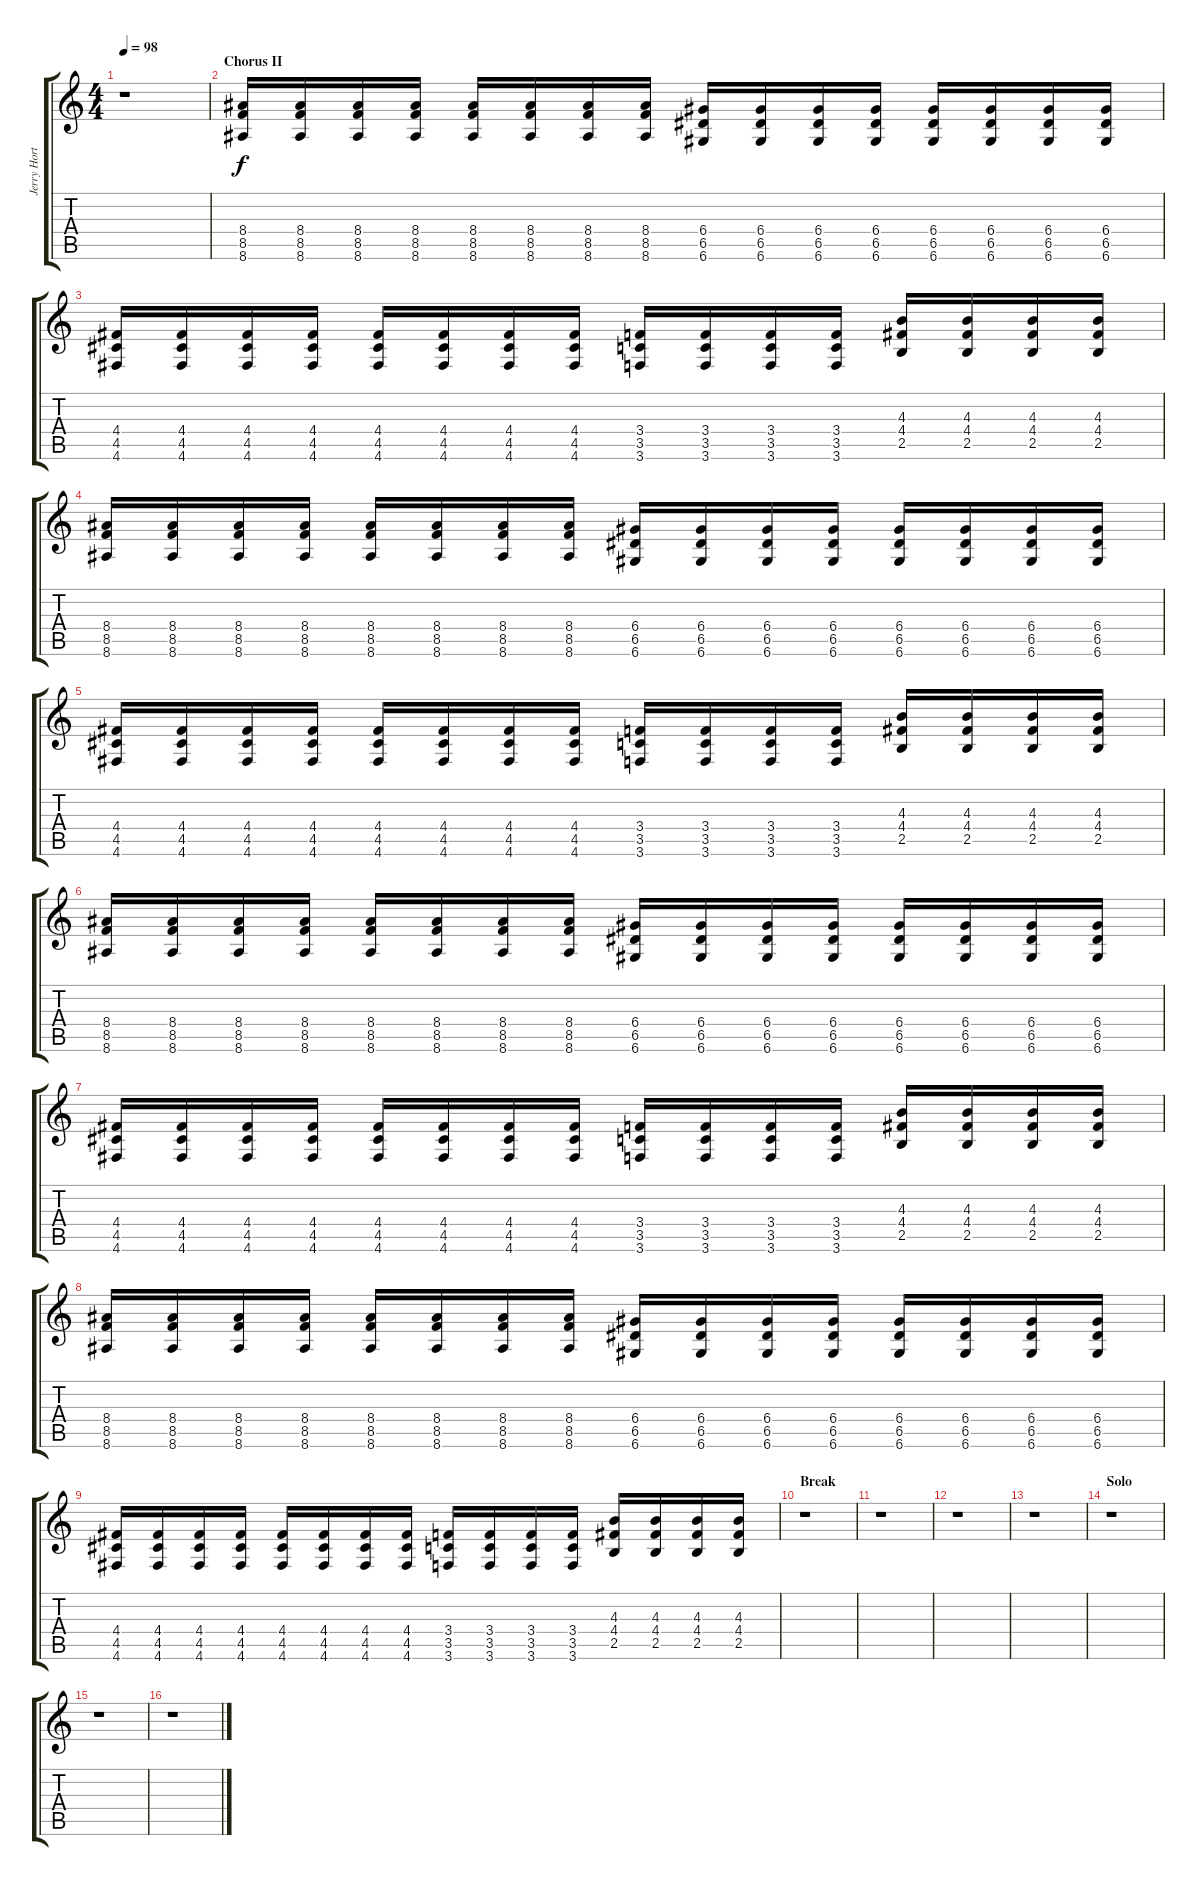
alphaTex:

\track ("Jerry Horton - 2nd Guitar" "Jerry Hort") {instrument overdrivenguitar}
\staff {score tabs}
\tuning (E4 B3 G3 D3 A2 D2) {hide}
\ts (4 4)
\tempo 98
\clef g2
\ks c
r.1{dy f} |
\section ("" "Chorus II")
(8.4 8.5 8.6).16 (8.4 8.5 8.6).16 (8.4 8.5 8.6).16 (8.4 8.5 8.6).16 (8.4 8.5 8.6).16 (8.4 8.5 8.6).16 (8.4 8.5 8.6).16 (8.4 8.5 8.6).16 (6.4 6.5 6.6).16 (6.4 6.5 6.6).16 (6.4 6.5 6.6).16 (6.4 6.5 6.6).16 (6.4 6.5 6.6).16 (6.4 6.5 6.6).16 (6.4 6.5 6.6).16 (6.4 6.5 6.6).16 |
(4.4 4.5 4.6).16 (4.4 4.5 4.6).16 (4.4 4.5 4.6).16 (4.4 4.5 4.6).16 (4.4 4.5 4.6).16 (4.4 4.5 4.6).16 (4.4 4.5 4.6).16 (4.4 4.5 4.6).16 (3.4 3.5 3.6).16 (3.4 3.5 3.6).16 (3.4 3.5 3.6).16 (3.4 3.5 3.6).16 (4.3 4.4 2.5).16 (4.3 4.4 2.5).16 (4.3 4.4 2.5).16 (4.3 4.4 2.5).16 |
(8.4 8.5 8.6).16 (8.4 8.5 8.6).16 (8.4 8.5 8.6).16 (8.4 8.5 8.6).16 (8.4 8.5 8.6).16 (8.4 8.5 8.6).16 (8.4 8.5 8.6).16 (8.4 8.5 8.6).16 (6.4 6.5 6.6).16 (6.4 6.5 6.6).16 (6.4 6.5 6.6).16 (6.4 6.5 6.6).16 (6.4 6.5 6.6).16 (6.4 6.5 6.6).16 (6.4 6.5 6.6).16 (6.4 6.5 6.6).16 |
(4.4 4.5 4.6).16 (4.4 4.5 4.6).16 (4.4 4.5 4.6).16 (4.4 4.5 4.6).16 (4.4 4.5 4.6).16 (4.4 4.5 4.6).16 (4.4 4.5 4.6).16 (4.4 4.5 4.6).16 (3.4 3.5 3.6).16 (3.4 3.5 3.6).16 (3.4 3.5 3.6).16 (3.4 3.5 3.6).16 (4.3 4.4 2.5).16 (4.3 4.4 2.5).16 (4.3 4.4 2.5).16 (4.3 4.4 2.5).16 |
(8.4 8.5 8.6).16 (8.4 8.5 8.6).16 (8.4 8.5 8.6).16 (8.4 8.5 8.6).16 (8.4 8.5 8.6).16 (8.4 8.5 8.6).16 (8.4 8.5 8.6).16 (8.4 8.5 8.6).16 (6.4 6.5 6.6).16 (6.4 6.5 6.6).16 (6.4 6.5 6.6).16 (6.4 6.5 6.6).16 (6.4 6.5 6.6).16 (6.4 6.5 6.6).16 (6.4 6.5 6.6).16 (6.4 6.5 6.6).16 |
(4.4 4.5 4.6).16 (4.4 4.5 4.6).16 (4.4 4.5 4.6).16 (4.4 4.5 4.6).16 (4.4 4.5 4.6).16 (4.4 4.5 4.6).16 (4.4 4.5 4.6).16 (4.4 4.5 4.6).16 (3.4 3.5 3.6).16 (3.4 3.5 3.6).16 (3.4 3.5 3.6).16 (3.4 3.5 3.6).16 (4.3 4.4 2.5).16 (4.3 4.4 2.5).16 (4.3 4.4 2.5).16 (4.3 4.4 2.5).16 |
(8.4 8.5 8.6).16 (8.4 8.5 8.6).16 (8.4 8.5 8.6).16 (8.4 8.5 8.6).16 (8.4 8.5 8.6).16 (8.4 8.5 8.6).16 (8.4 8.5 8.6).16 (8.4 8.5 8.6).16 (6.4 6.5 6.6).16 (6.4 6.5 6.6).16 (6.4 6.5 6.6).16 (6.4 6.5 6.6).16 (6.4 6.5 6.6).16 (6.4 6.5 6.6).16 (6.4 6.5 6.6).16 (6.4 6.5 6.6).16 |
(4.4 4.5 4.6).16 (4.4 4.5 4.6).16 (4.4 4.5 4.6).16 (4.4 4.5 4.6).16 (4.4 4.5 4.6).16 (4.4 4.5 4.6).16 (4.4 4.5 4.6).16 (4.4 4.5 4.6).16 (3.4 3.5 3.6).16 (3.4 3.5 3.6).16 (3.4 3.5 3.6).16 (3.4 3.5 3.6).16 (4.3 4.4 2.5).16 (4.3 4.4 2.5).16 (4.3 4.4 2.5).16 (4.3 4.4 2.5).16 |
\section ("" "Break")
r.1 |
r.1 |
r.1 |
r.1 |
\section ("" "Solo")
r.1 |
r.1 |
r.1
